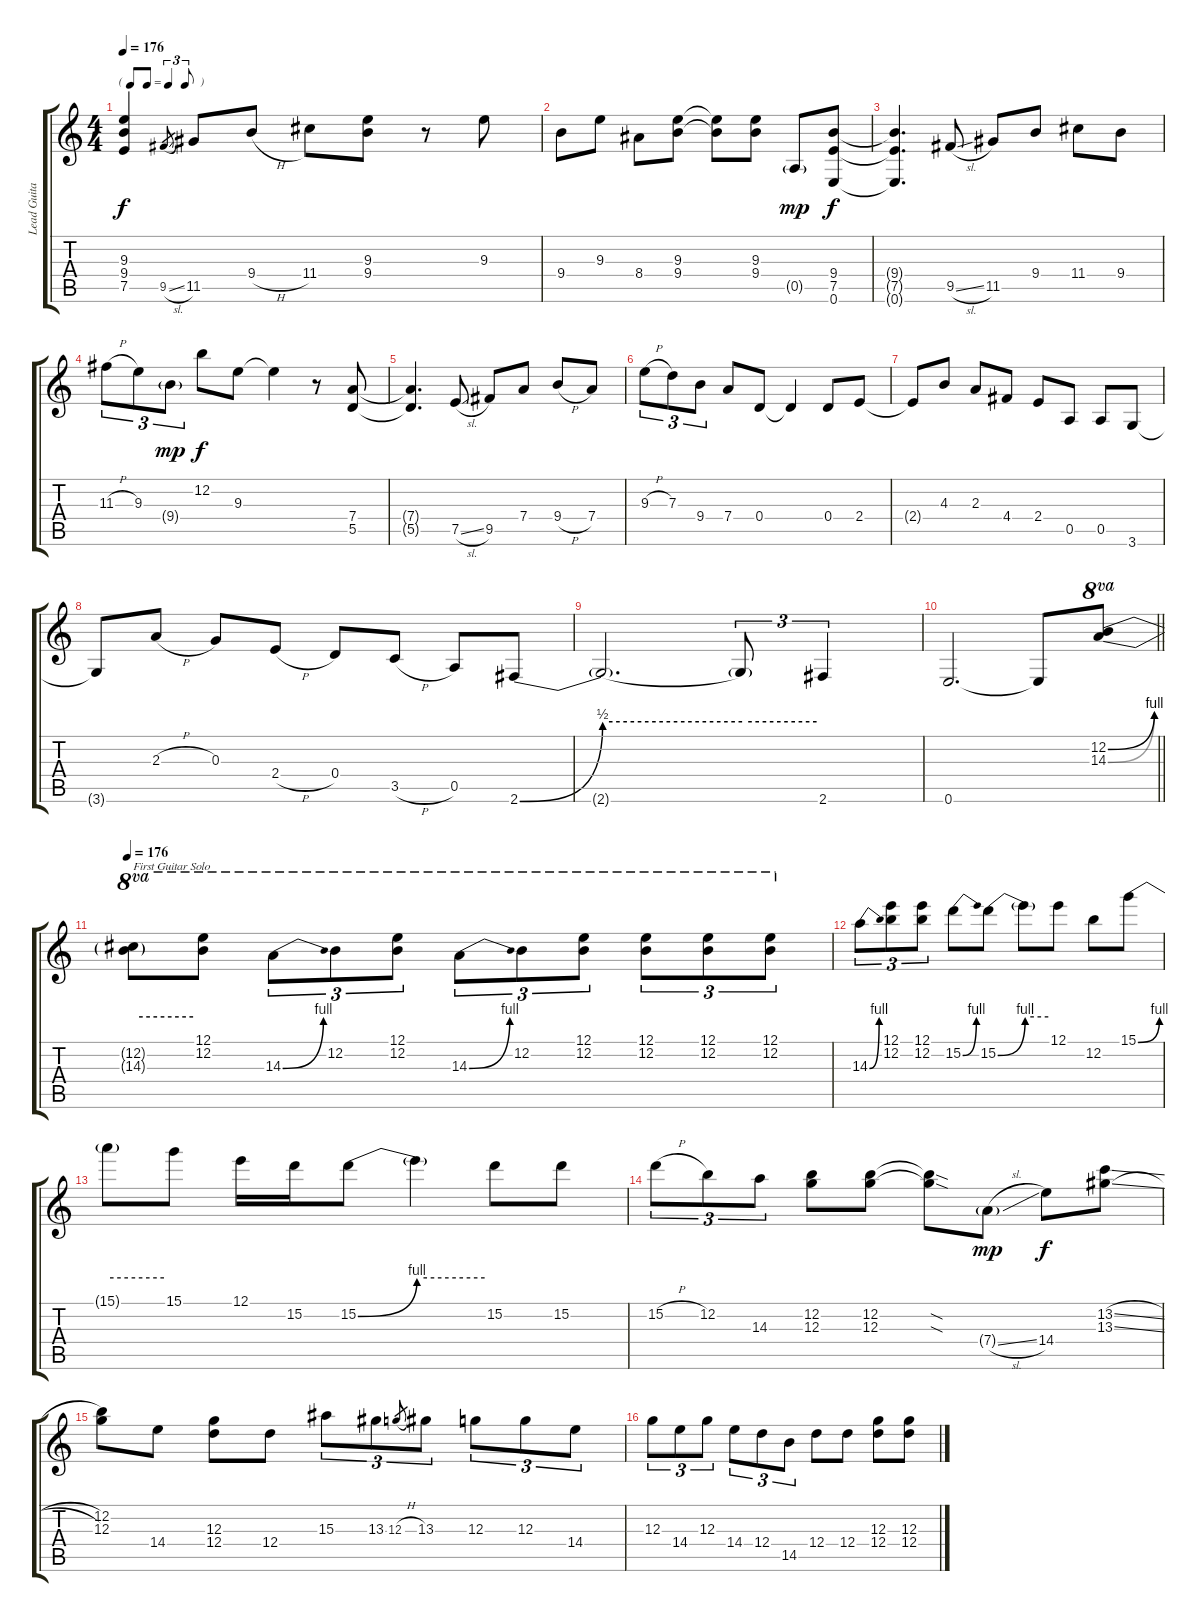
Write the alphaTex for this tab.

\track ("Lead Guitar" "Lead Guita") {instrument overdrivenguitar}
\staff {score tabs}
\tuning (E4 B3 G3 D3 A2 E2) {hide}
\ts (4 4)
\tf triplet8th
\tempo 176
\clef g2
\ks c
(9.3{t} 9.4{t} 7.5{t}).4{dy f} 9.5{sl}.8{gr} 11.5.8 9.4{h}.8 11.4.8 (9.3 9.4).8 r.8 9.3.8 |
9.4.8 9.3.8 8.4.8 (9.3 9.4).8 (9.3{t} 9.4{t}).8 (9.3 9.4).8 0.5{g}.8{dy mp} (9.4 7.5 0.6).8{dy f} |
(9.4{t} 7.5{t} 0.6{t}).4{d} 9.5{sl}.8 11.5.8 9.4.8 11.4.8 9.4.8 |
11.3{h}.8{tu (3 2)} 9.3.8{tu (3 2)} 9.4{g}.8{tu (3 2) dy mp} 12.2.8{dy f} 9.3.8 9.3{t}.4 r.8 (7.4 5.5).8 |
(7.4{t} 5.5{t}).4{d} 7.5{sl}.8 9.5.8 7.4.8 9.4{h}.8 7.4.8 |
9.3{h}.8{tu (3 2)} 7.3.8{tu (3 2)} 9.4.8{tu (3 2)} 7.4.8 0.4.8 0.4{t}.4 0.4.8 2.4.8 |
2.4{t}.8 4.3.8 2.3.8 4.4.8 2.4.8 0.5.8 0.5.8 3.6.8 |
3.6{t}.8 2.3{h}.8 0.3.8 2.4{h}.8 0.4.8 3.5{h}.8 0.5.8 2.6{be (bend 0 0 60 2)}.8 |
2.6{be (hold 0 2 60 2) t}.2{d} 2.6{be (hold 0 2 60 2) t}.8{tu (3 2)} 2.6.4{tu (3 2)} |
\barLineRight lightlight
0.6.2{d} 0.6{t}.8 (12.2{be (bend 0 0 60 4)} 14.3{be (bend 0 0 60 4)}).8{ot 8va} |
\tempo 176
(12.2{be (hold 0 4 60 4) t} 14.3{be (hold 0 4 60 4) t}).8{ot 8va txt "First Guitar Solo"} (12.1 12.2).8{ot 8va} 14.3{be (bend 0 0 60 4)}.8{tu (3 2) ot 8va} 12.2.8{tu (3 2) ot 8va} (12.1 12.2).8{tu (3 2) ot 8va} 14.3{be (bend 0 0 60 4)}.8{tu (3 2) ot 8va} 12.2.8{tu (3 2) ot 8va} (12.1 12.2).8{tu (3 2) ot 8va} (12.1 12.2).8{tu (3 2) ot 8va} (12.1 12.2).8{tu (3 2) ot 8va} (12.1 12.2).8{tu (3 2) ot 8va} |
14.3{be (bend 0 0 60 4)}.8{tu (3 2)} (12.1 12.2).8{tu (3 2)} (12.1 12.2).8{tu (3 2)} 15.2{be (bend 0 0 60 4)}.8 15.2{be (bend 0 0 60 4)}.8 15.2{be (hold 0 4 60 4) t}.8 12.1.8 12.2.8 15.1{be (bend 0 0 60 4)}.8 |
15.1{be (hold 0 4 60 4) t}.8 15.1.8 12.1.16 15.2.16 15.2{be (bend 0 0 60 4)}.8 15.2{be (hold 0 4 60 4) t}.4 15.2.8 15.2.8 |
15.2{h}.8{tu (3 2)} 12.2.8{tu (3 2)} 14.3.8{tu (3 2)} (12.2 12.3).8 (12.2 12.3).8 (12.2{sod t} 12.3{sod t}).8 7.4{sl g}.8{dy mp} 14.4.8{dy f} (13.2{sl} 13.3{sl}).8 |
(12.2 12.3).8 14.4.8 (12.3 12.4).8 12.4.8 15.3.8{tu (3 2)} 13.3.8{tu (3 2)} 12.3{h}.8{gr} 13.3.8{tu (3 2)} 12.3.8{tu (3 2)} 12.3.8{tu (3 2)} 14.4.8{tu (3 2)} |
12.3.8{tu (3 2)} 14.4.8{tu (3 2)} 12.3.8{tu (3 2)} 14.4.8{tu (3 2)} 12.4.8{tu (3 2)} 14.5.8{tu (3 2)} 12.4.8 12.4.8 (12.3 12.4).8 (12.3 12.4).8
